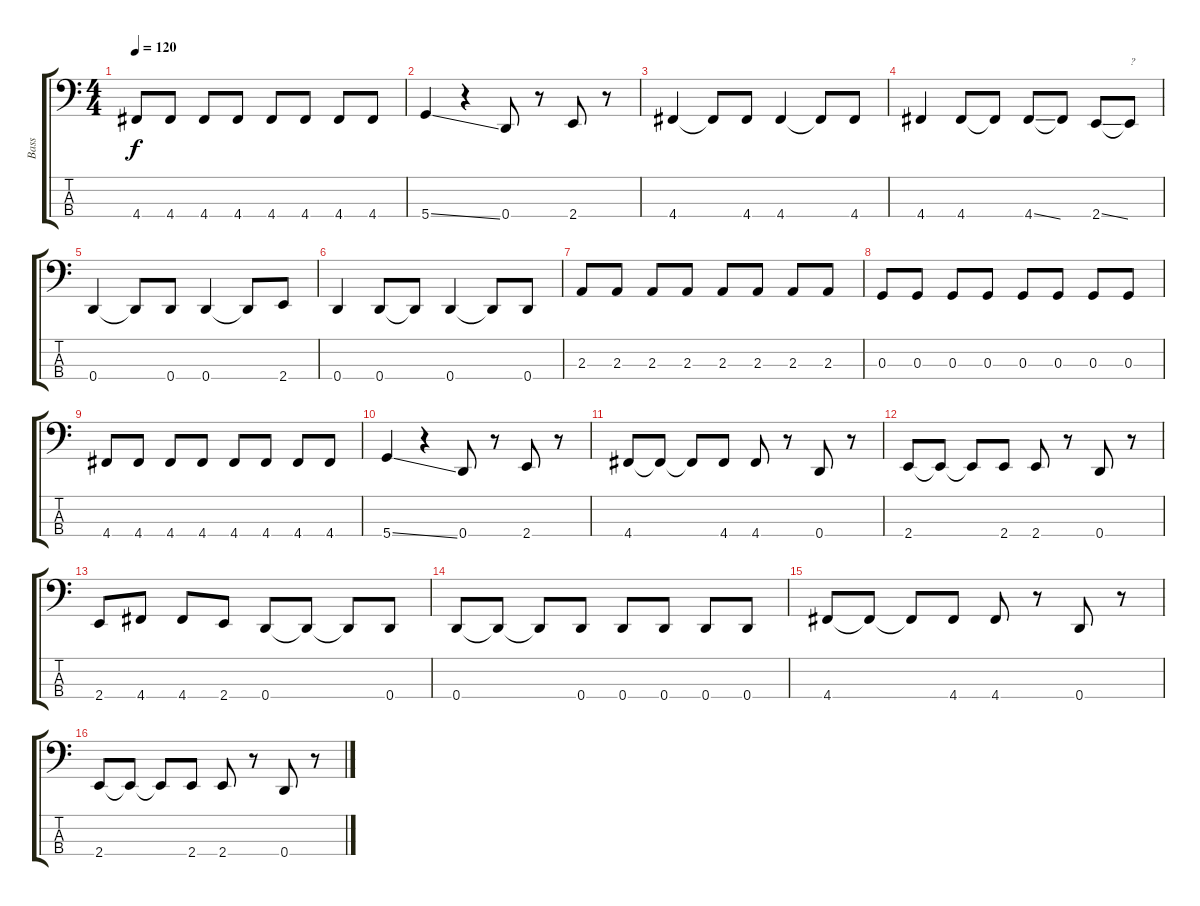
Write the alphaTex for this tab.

\track ("Bass" "Bass") {instrument electricbassfinger}
\staff {score tabs}
\tuning (F2 C2 G1 D1) {hide}
\ts (4 4)
\tempo 120
\clef f4
\ks c
4.4.8{dy f} 4.4.8 4.4.8 4.4.8 4.4.8 4.4.8 4.4.8 4.4.8 |
5.4{ss}.4 r.4 0.4.8 r.8 2.4.8 r.8 |
4.4.4 4.4{t}.8 4.4.8 4.4.4 4.4{t}.8 4.4.8 |
4.4.4 4.4.8 4.4{t}.8 4.4{ss}.8 4.4{t}.8 2.4{ss}.8 2.4{t}.8{txt "?"} |
0.4.4 0.4{t}.8 0.4.8 0.4.4 0.4{t}.8 2.4.8 |
0.4.4 0.4.8 0.4{t}.8 0.4.4 0.4{t}.8 0.4.8 |
2.3.8 2.3.8 2.3.8 2.3.8 2.3.8 2.3.8 2.3.8 2.3.8 |
0.3.8 0.3.8 0.3.8 0.3.8 0.3.8 0.3.8 0.3.8 0.3.8 |
4.4.8 4.4.8 4.4.8 4.4.8 4.4.8 4.4.8 4.4.8 4.4.8 |
5.4{ss}.4 r.4 0.4.8 r.8 2.4.8 r.8 |
4.4.8 4.4{t}.8 4.4{t}.8 4.4.8 4.4.8 r.8 0.4.8 r.8 |
2.4.8 2.4{t}.8 2.4{t}.8 2.4.8 2.4.8 r.8 0.4.8 r.8 |
2.4.8 4.4.8 4.4.8 2.4.8 0.4.8 0.4{t}.8 0.4{t}.8 0.4.8 |
0.4.8 0.4{t}.8 0.4{t}.8 0.4.8 0.4.8 0.4.8 0.4.8 0.4.8 |
4.4.8 4.4{t}.8 4.4{t}.8 4.4.8 4.4.8 r.8 0.4.8 r.8 |
2.4.8 2.4{t}.8 2.4{t}.8 2.4.8 2.4.8 r.8 0.4.8 r.8
